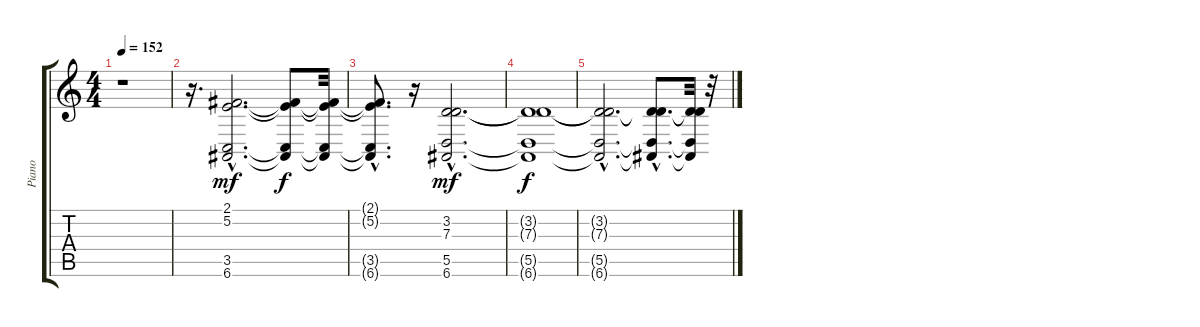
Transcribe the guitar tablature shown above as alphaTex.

\track ("Piano" "Piano") {instrument acousticgrandpiano}
\staff {score tabs}
\tuning (E4 B3 G3 D3 A2 E2) {hide}
\ts (4 4)
\tempo 152
\clef g2
\ks c
r.1{dy f} |
r.16{d} (2.1{hac} 5.2{hac} 3.5{hac} 6.6{hac}).2{d dy mf} (2.1{t} 5.2{t} 3.5{t} 6.6{t}).8{dy f} (2.1{t} 5.2{t} 3.5{t} 6.6{t}).32 |
(2.1{hac t} 5.2{t} 3.5{t} 6.6{t}).8{d} r.16 (3.2{hac} 7.3{hac} 5.5{hac} 6.6{hac}).2{d dy mf} |
(3.2{t} 7.3{t} 5.5{t} 6.6{t}).1{dy f} |
(3.2{hac t} 7.3{hac t} 5.5{hac t} 6.6{hac t}).2{d} (3.2{hac t} 7.3{hac t} 5.5{hac t} 6.6{hac t}).8{d} (3.2{t} 7.3{t} 5.5{t} 6.6{t}).32 r.32
